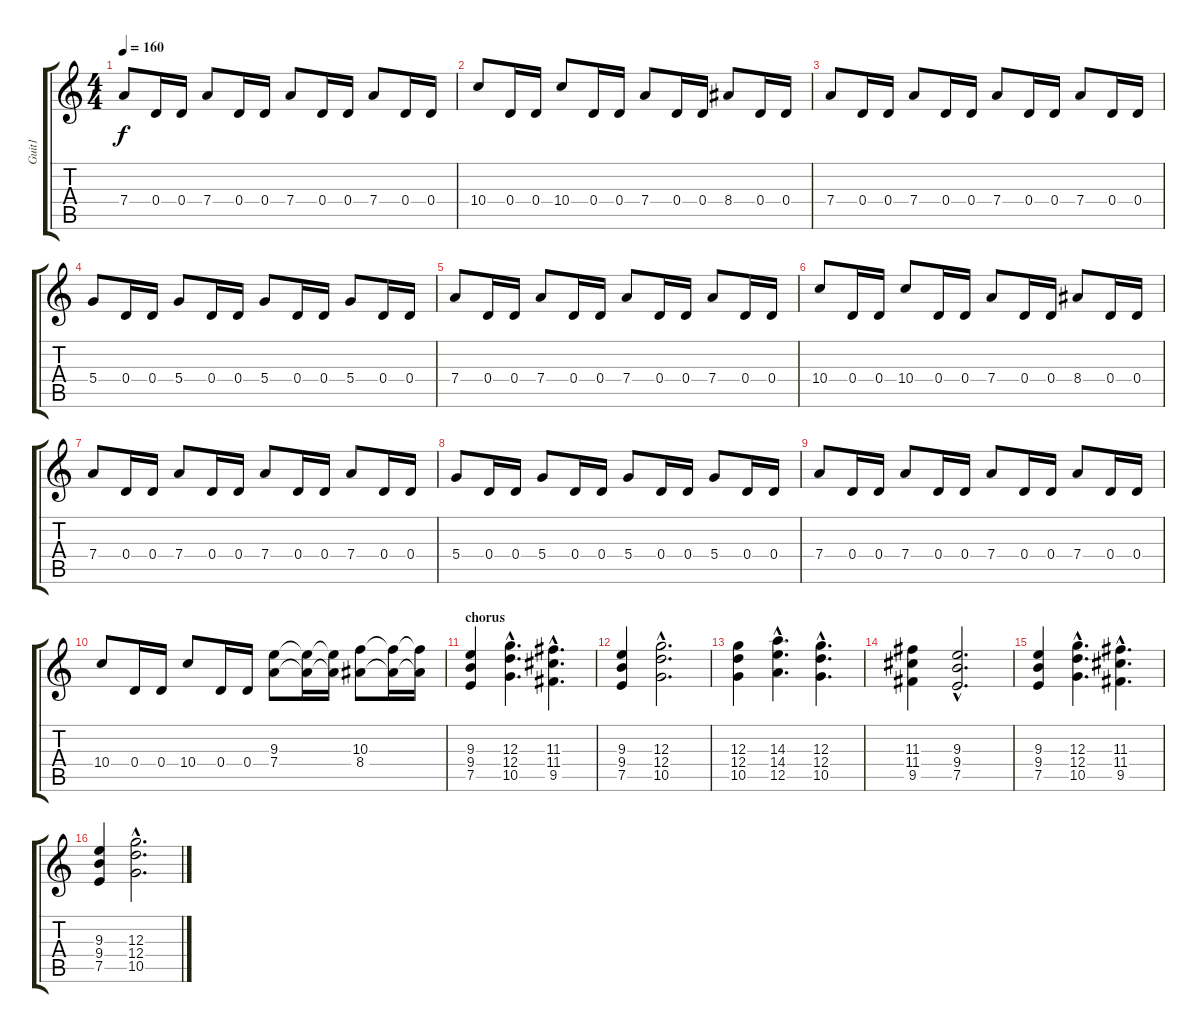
\track ("Guit1" "Guit1") {instrument overdrivenguitar}
\staff {score tabs}
\tuning (E4 B3 G3 D3 A2 E2) {hide}
\ts (4 4)
\tempo 160
\clef g2
\ks c
7.4.8{dy f} 0.4.16 0.4.16 7.4.8 0.4.16 0.4.16 7.4.8 0.4.16 0.4.16 7.4.8 0.4.16 0.4.16 |
10.4.8 0.4.16 0.4.16 10.4.8 0.4.16 0.4.16 7.4.8 0.4.16 0.4.16 8.4.8 0.4.16 0.4.16 |
7.4.8 0.4.16 0.4.16 7.4.8 0.4.16 0.4.16 7.4.8 0.4.16 0.4.16 7.4.8 0.4.16 0.4.16 |
5.4.8 0.4.16 0.4.16 5.4.8 0.4.16 0.4.16 5.4.8 0.4.16 0.4.16 5.4.8 0.4.16 0.4.16 |
7.4.8 0.4.16 0.4.16 7.4.8 0.4.16 0.4.16 7.4.8 0.4.16 0.4.16 7.4.8 0.4.16 0.4.16 |
10.4.8 0.4.16 0.4.16 10.4.8 0.4.16 0.4.16 7.4.8 0.4.16 0.4.16 8.4.8 0.4.16 0.4.16 |
7.4.8 0.4.16 0.4.16 7.4.8 0.4.16 0.4.16 7.4.8 0.4.16 0.4.16 7.4.8 0.4.16 0.4.16 |
5.4.8 0.4.16 0.4.16 5.4.8 0.4.16 0.4.16 5.4.8 0.4.16 0.4.16 5.4.8 0.4.16 0.4.16 |
7.4.8 0.4.16 0.4.16 7.4.8 0.4.16 0.4.16 7.4.8 0.4.16 0.4.16 7.4.8 0.4.16 0.4.16 |
10.4.8 0.4.16 0.4.16 10.4.8 0.4.16 0.4.16 (9.3 7.4).8 (9.3{t} 7.4{t}).16 (9.3{t} 7.4{t}).16 (10.3 8.4).8 (10.3{t} 8.4{t}).16 (10.3{t} 8.4{t}).16 |
\section ("" "chorus")
(9.3 9.4 7.5).4 (12.3{hac} 12.4{hac} 10.5{hac}).4{d} (11.3{hac} 11.4{hac} 9.5{hac}).4{d} |
(9.3 9.4 7.5).4 (12.3{hac} 12.4{hac} 10.5{hac}).2{d} |
(12.3 12.4 10.5).4 (14.3{hac} 14.4{hac} 12.5{hac}).4{d} (12.3{hac} 12.4{hac} 10.5{hac}).4{d} |
(11.3 11.4 9.5).4 (9.3{hac} 9.4{hac} 7.5{hac}).2{d} |
(9.3 9.4 7.5).4 (12.3{hac} 12.4{hac} 10.5{hac}).4{d} (11.3{hac} 11.4{hac} 9.5{hac}).4{d} |
(9.3 9.4 7.5).4 (12.3{hac} 12.4{hac} 10.5{hac}).2{d}
